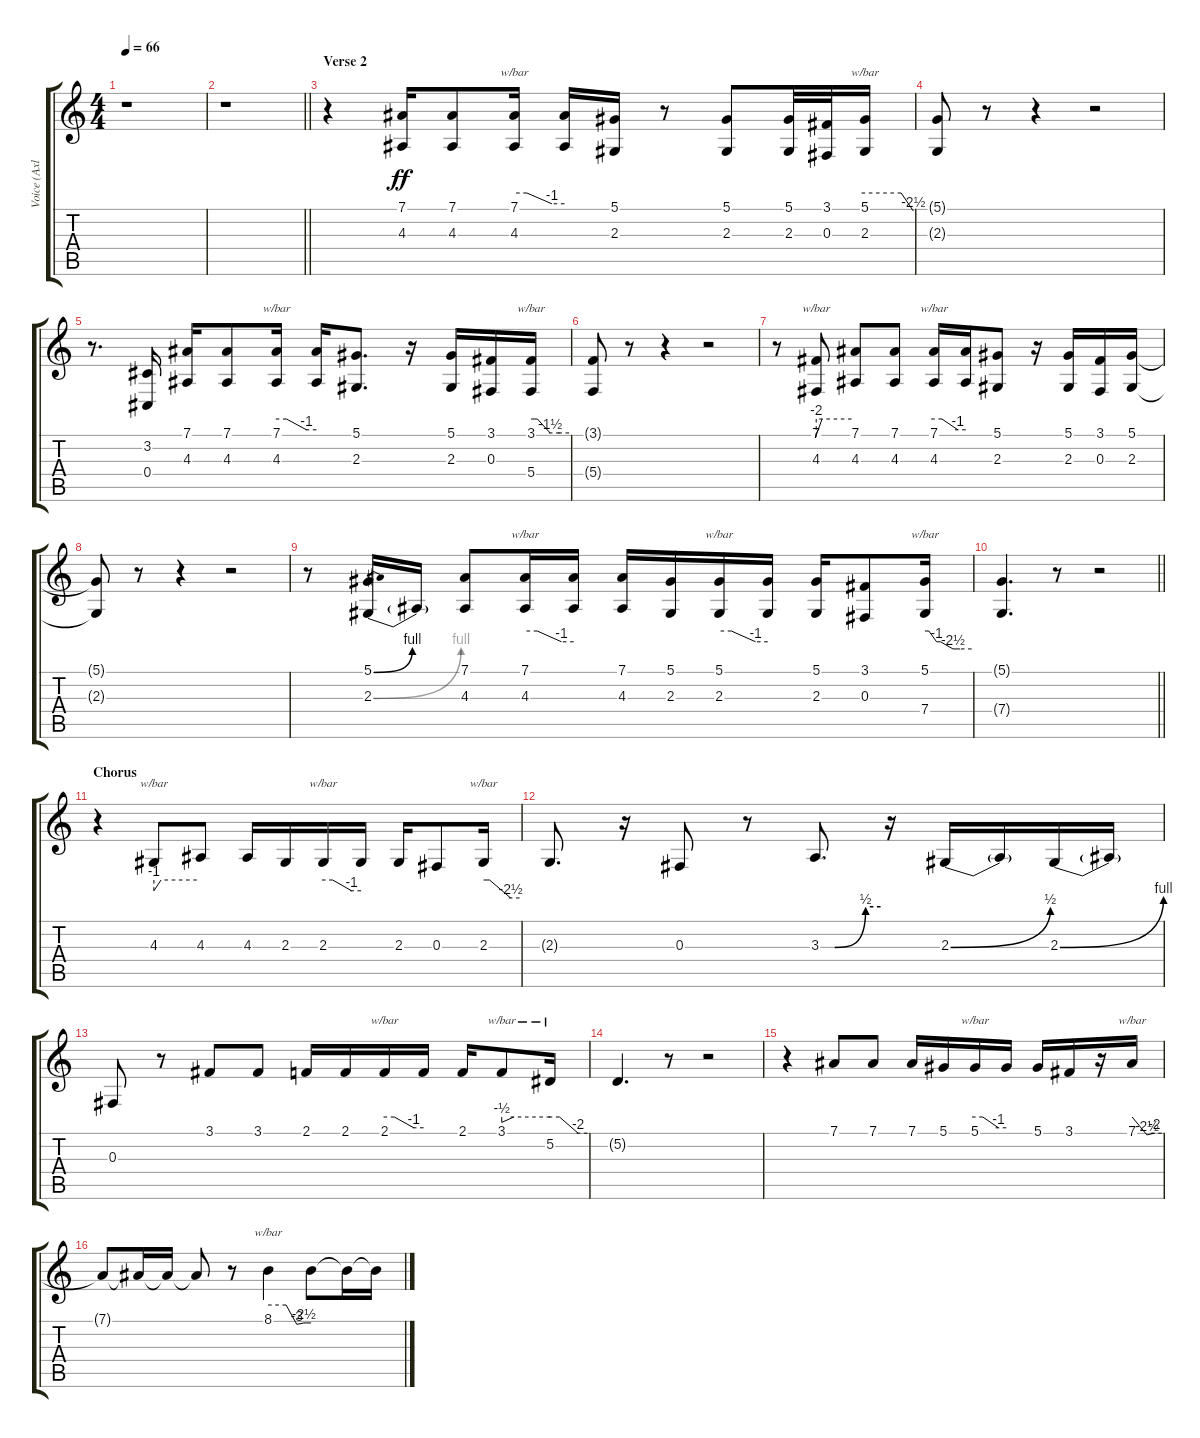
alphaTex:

\track ("Voice (Axl)" "Voice (Axl") {instrument lead2sawtooth}
\staff {score tabs}
\tuning (Eb4 Bb3 Gb3 Db3 Ab2 Eb2) {hide}
\ts (4 4)
\tempo 66
\clef g2
\ks c
r.1{dy mp} |
\barLineRight lightlight
r.1 |
\section ("" "Verse 2")
r.4 (7.1 4.3).16{dy ff} (7.1 4.3).8 (7.1 4.3).16{tbe (custom default 0 0 15 0 45 -4 60 -4)} (7.1{t} 4.3{t}).16 (5.1 2.3).16 r.8 (5.1 2.3).8 (5.1 2.3).32 (3.1 0.3).32 (5.1 2.3).16{tbe (custom default 0 0 45 0 60 -10)} |
(5.1{t} 2.3{t}).8 r.8 r.4 r.2 |
r.8{d} (3.2 0.4).16 (7.1 4.3).16 (7.1 4.3).8 (7.1 4.3).16{tbe (custom default 0 0 15 0 45 -4 60 -4)} (7.1{t} 4.3{t}).16 (5.1 2.3).8{d} r.16 (5.1 2.3).16 (3.1 0.3).16 (3.1 5.4).16{tbe (custom default 0 0 10 0 30 -6 45 -6 60 -6)} |
(3.1{t} 5.4{t}).8 r.8 r.4 r.2 |
r.8 (7.1 4.3).8{tbe (custom default 0 -8 10 0 60 0)} (7.1 4.3).8 (7.1 4.3).8 (7.1 4.3).16{tbe (custom default 0 0 15 0 45 -4 60 -4)} (7.1{t} 4.3{t}).16 (5.1 2.3).8 r.16 (5.1 2.3).16 (3.1 0.3).16 (5.1 2.3).16 |
(5.1{t} 2.3{t}).8 r.8 r.4 r.2 |
r.8 (5.1{be (bend 0 0 60 4)} 2.3{be (bend 0 0 60 4)}).16 2.3{t}.16 (7.1 4.3).8 (7.1 4.3).16{tbe (custom default 0 0 15 0 45 -4 60 -4)} (7.1{t} 4.3{t}).16 (7.1 4.3).16 (5.1 2.3).16 (5.1 2.3).16{tbe (custom default 0 0 15 0 45 -4 60 -4)} (5.1{t} 2.3{t}).16 (5.1 2.3).16 (3.1 0.3).8 (5.1 7.4).16{tbe (custom default 0 0 5 0 15 -4 20 -4 36 -10 45 -10 60 -10)} |
\barLineRight lightlight
(5.1{t} 7.4{t}).4{d} r.8 r.2 |
\section ("" "Chorus")
r.4 4.3.8{tbe (custom default 0 -4 10 0 60 0)} 4.3.8 4.3.16 2.3.16 2.3.16{tbe (custom default 0 0 15 0 45 -4 60 -4)} 2.3{t}.16 2.3.16 0.3.8 2.3.16{tbe (custom default 0 0 10 0 45 -10 60 -10)} |
2.3{t}.8{d} r.16 0.3.8 r.8 3.3{be (custom 0 0 14 0 45 2 60 2)}.8{d} r.16 2.3{be (bend 0 0 60 2)}.16 2.3{t}.16 2.3{be (bend 0 0 60 4)}.16 2.3{t}.16 |
0.3.8 r.8 3.1.8 3.1.8 2.1.16 2.1.16 2.1.16{tbe (custom default 0 0 15 0 45 -4 60 -4)} 2.1{t}.16 2.1.16 3.1.8{tbe (custom default 0 -2 15 0 60 0)} 5.2.16{tbe (custom default 0 0 15 0 45 -8 60 -8)} |
5.2{t}.4{d} r.8 r.2 |
r.4 7.1.8 7.1.8 7.1.16 5.1.16 5.1.16{tbe (custom default 0 0 15 0 45 -4 60 -4)} 5.1{t}.16 5.1.16 3.1.16 r.16 7.1.16{tbe (custom default 0 0 30 -10 45 -8 60 -8)} |
7.1{t}.8 7.1{t}.16 7.1{t}.16 7.1{t}.8 r.8 8.1.4{tbe (custom default 0 0 25 0 40 -12 50 -10 60 -10)} 8.1{t}.8 8.1{t}.16 8.1{t}.16
